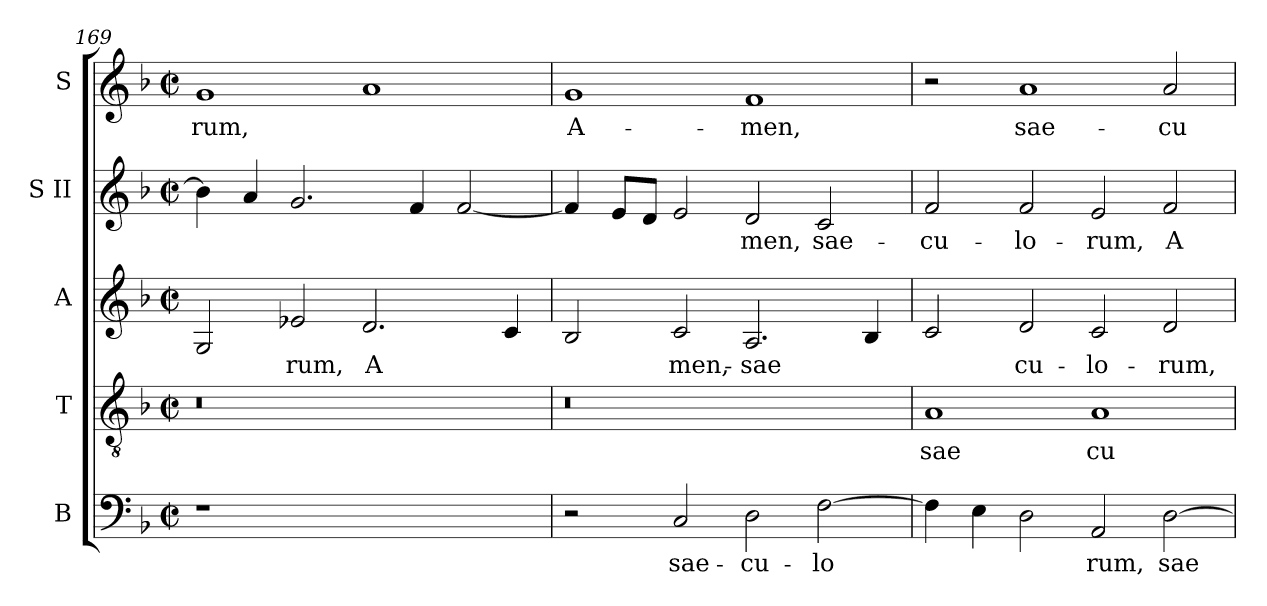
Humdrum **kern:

**kern	**text	**kern	**text	**kern	**text	**kern	**text	**kern	**text
*part5	*part5	*part4	*part4	*part3	*part3	*part2	*part2	*part1	*part1
*staff5	*staff5	*staff4	*staff4	*staff3	*staff3	*staff2	*staff2	*staff1	*staff1
*I"B	*	*I"T	*	*I"A	*	*I"S II	*	*I"S	*
*I'B	*	*I'T	*	*I'A	*	*	*	*I'S	*
*clefF4	*	*clefGv2	*	*clefG2	*	*clefG2	*	*clefG2	*
*k[b-]	*	*k[b-]	*	*k[b-]	*	*k[b-]	*	*k[b-]	*
*F:	*	*F:	*	*F:	*	*F:	*	*F:	*
*M2/2	*	*M2/2	*	*M2/2	*	*M2/2	*	*M2/2	*
*met(c|)	*	*met(c|)	*	*met(c|)	*	*met(c|)	*	*met(c|)	*
=169	=169	=169	=169	=169	=169	=169	=169	=169	=169
!	!	!	!	!	!LO:LY:b:cj	!	!LO:LY:b:cj	!	!LO:LY:b:cj
1r	.	0r	.	2G/	--	4b-\]	--	1g	-rum,
!	!	!	!	!	!	!	!LO:LY:b:cj	!	!
.	.	.	.	.	.	4a/	--	.	.
!	!	!	!	!	!LO:LY:b:cj	!	!LO:LY:b:cj	!	!
.	.	.	.	2e-/	-rum,	2.g/	--	.	.
!	!	!	!	!	!LO:LY:b:cj	!	!	!	!LO:LY:b:cj
1ryy	.	.	.	2.d/	A-	.	.	1a	.
!	!	!	!	!	!	!	!LO:LY:b:cj	!	!
.	.	.	.	.	.	4f/	--	.	.
!	!	!	!	!	!	!	!LO:LY:b:cj	!	!
.	.	.	.	.	.	[<2f/	--	.	.
!	!	!	!	!	!LO:LY:b:cj	!	!	!	!
.	.	.	.	4c/	--	.	.	.	.
=170	=170	=170	=170	=170	=170	=170	=170	=170	=170
!	!	!	!	!	!LO:LY:b:cj	!	!LO:LY:b:cj	!	!LO:LY:b:cj
2r	.	0r	.	2B-/	--	4f/]	--	1g	A-
!	!	!	!	!	!	!	!LO:LY:b:cj	!	!
.	.	.	.	.	.	8e/L	--	.	.
!	!	!	!	!	!	!	!LO:LY:b:cj	!	!
.	.	.	.	.	.	8d/J	--	.	.
!	!LO:LY:b:cj	!	!	!	!LO:LY:b:cj	!	!LO:LY:b:cj	!	!
2C/	sae-	.	.	2c/	-men,-	2e/	--	.	.
!	!LO:LY:b:cj	!	!	!	!LO:LY:b:cj	!	!LO:LY:b:cj	!	!LO:LY:b:cj
2D\	-cu-	.	.	2.A/	-sae-	2d/	-men,	1f	-men,
!	!LO:LY:b:cj	!	!	!	!	!	!LO:LY:b:cj	!	!
[<2F\	-lo-	.	.	.	.	2c/	sae-	.	.
!	!	!	!	!	!LO:LY:b:cj	!	!	!	!
.	.	.	.	4B-/	--	.	.	.	.
!!LO:LB:g=z
=171	=171	=171	=171	=171	=171	=171	=171	=171	=171
!	!LO:LY:b:cj	!	!LO:LY:b:cj	!	!LO:LY:b:cj	!	!LO:LY:b:cj	!	!
4F\]	--	1A	sae	2c/	--	2f/	-cu-	2r	.
!	!LO:LY:b:cj	!	!	!	!	!	!	!	!
4E\	--	.	.	.	.	.	.	.	.
!	!LO:LY:b:cj	!	!	!	!LO:LY:b:cj	!	!LO:LY:b:cj	!	!LO:LY:b:cj
2D\	--	.	.	2d/	-cu-	2f/	-lo-	1a	sae-
!	!LO:LY:b:cj	!	!LO:LY:b:cj	!	!LO:LY:b:cj	!	!LO:LY:b:cj	!	!
2AA/	-rum,	1A	cu	2c/	-lo-	2e/	-rum,	.	.
!	!LO:LY:b:cj	!	!	!	!LO:LY:b:cj	!	!LO:LY:b:cj	!	!LO:LY:b:cj
[>2D\	sae	.	.	2d/	-rum,	2f/	A-	2a/	-cu-
=	=	=	=	=	=	=	=	=	=
*-	*-	*-	*-	*-	*-	*-	*-	*-	*-
